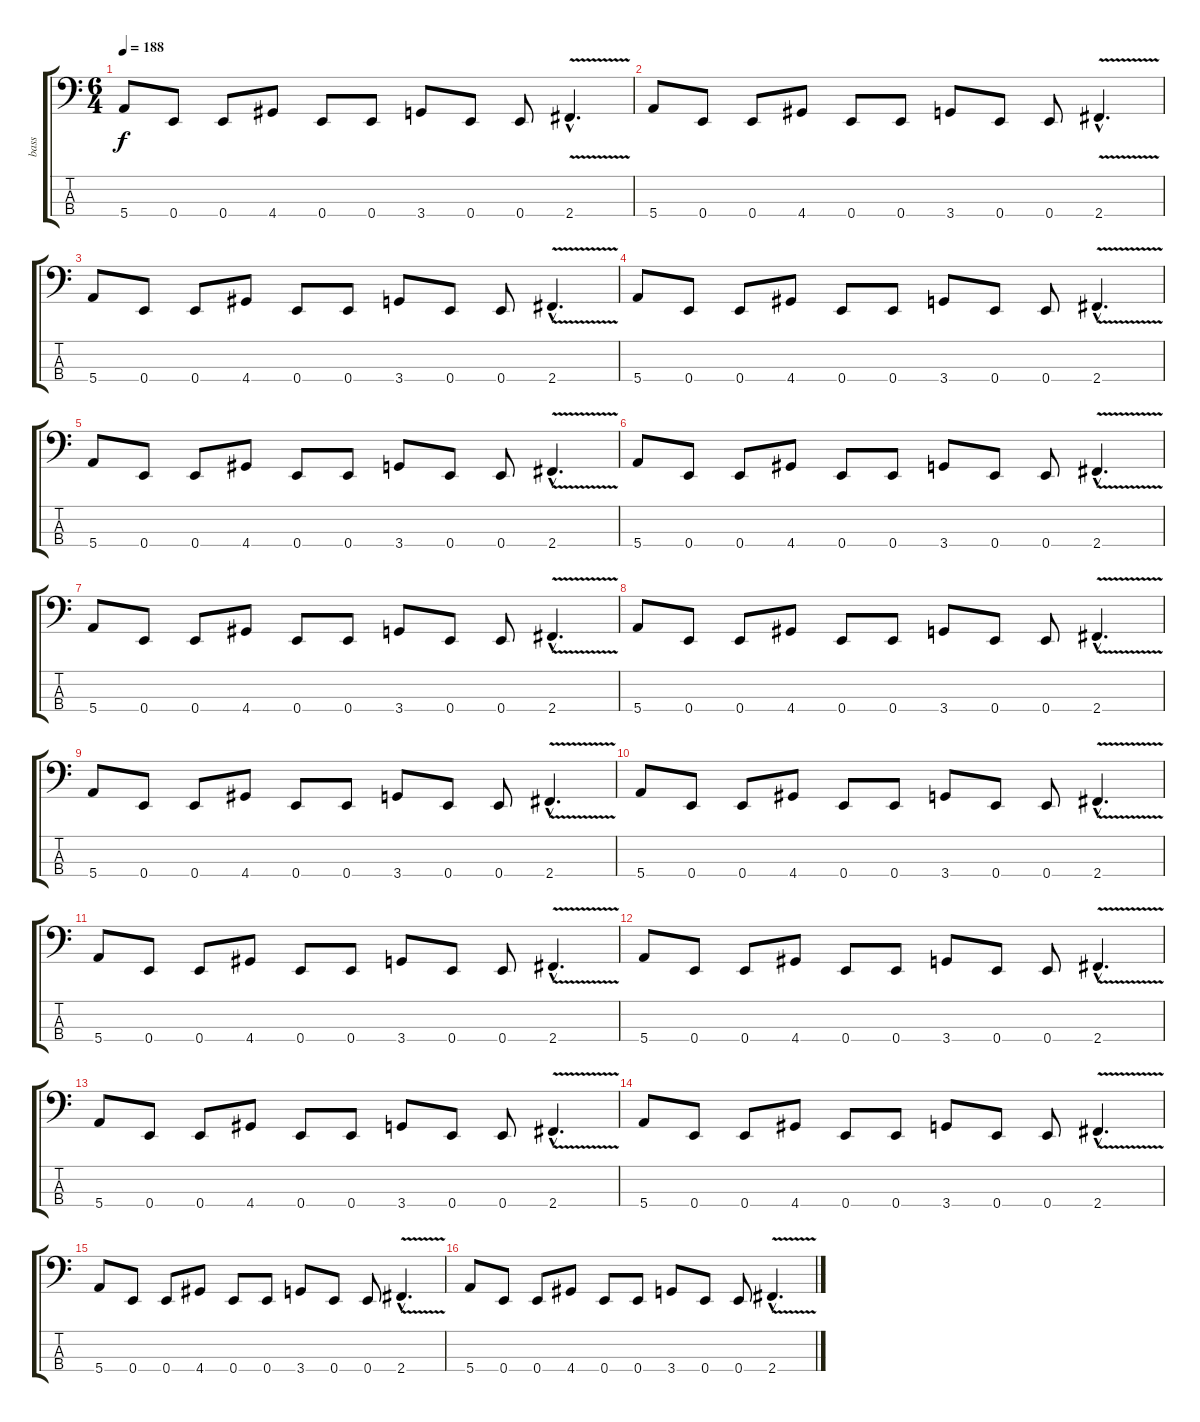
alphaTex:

\track ("bass" "bass") {instrument electricbasspick}
\staff {score tabs}
\tuning (G2 D2 A1 E1) {hide}
\ts (6 4)
\tempo 188
\clef f4
\ks c
5.4.8{dy f} 0.4.8 0.4.8 4.4.8 0.4.8 0.4.8 3.4.8 0.4.8 0.4.8 2.4{v hac}.4{d} |
5.4.8 0.4.8 0.4.8 4.4.8 0.4.8 0.4.8 3.4.8 0.4.8 0.4.8 2.4{v hac}.4{d} |
5.4.8 0.4.8 0.4.8 4.4.8 0.4.8 0.4.8 3.4.8 0.4.8 0.4.8 2.4{v hac}.4{d} |
5.4.8 0.4.8 0.4.8 4.4.8 0.4.8 0.4.8 3.4.8 0.4.8 0.4.8 2.4{v hac}.4{d} |
5.4.8 0.4.8 0.4.8 4.4.8 0.4.8 0.4.8 3.4.8 0.4.8 0.4.8 2.4{v hac}.4{d} |
5.4.8 0.4.8 0.4.8 4.4.8 0.4.8 0.4.8 3.4.8 0.4.8 0.4.8 2.4{v hac}.4{d} |
5.4.8 0.4.8 0.4.8 4.4.8 0.4.8 0.4.8 3.4.8 0.4.8 0.4.8 2.4{v hac}.4{d} |
5.4.8 0.4.8 0.4.8 4.4.8 0.4.8 0.4.8 3.4.8 0.4.8 0.4.8 2.4{v hac}.4{d} |
5.4.8 0.4.8 0.4.8 4.4.8 0.4.8 0.4.8 3.4.8 0.4.8 0.4.8 2.4{v hac}.4{d} |
5.4.8 0.4.8 0.4.8 4.4.8 0.4.8 0.4.8 3.4.8 0.4.8 0.4.8 2.4{v hac}.4{d} |
5.4.8 0.4.8 0.4.8 4.4.8 0.4.8 0.4.8 3.4.8 0.4.8 0.4.8 2.4{v hac}.4{d} |
5.4.8 0.4.8 0.4.8 4.4.8 0.4.8 0.4.8 3.4.8 0.4.8 0.4.8 2.4{v hac}.4{d} |
5.4.8 0.4.8 0.4.8 4.4.8 0.4.8 0.4.8 3.4.8 0.4.8 0.4.8 2.4{v hac}.4{d} |
5.4.8 0.4.8 0.4.8 4.4.8 0.4.8 0.4.8 3.4.8 0.4.8 0.4.8 2.4{v hac}.4{d} |
5.4.8 0.4.8 0.4.8 4.4.8 0.4.8 0.4.8 3.4.8 0.4.8 0.4.8 2.4{v hac}.4{d} |
5.4.8 0.4.8 0.4.8 4.4.8 0.4.8 0.4.8 3.4.8 0.4.8 0.4.8 2.4{v hac}.4{d}
